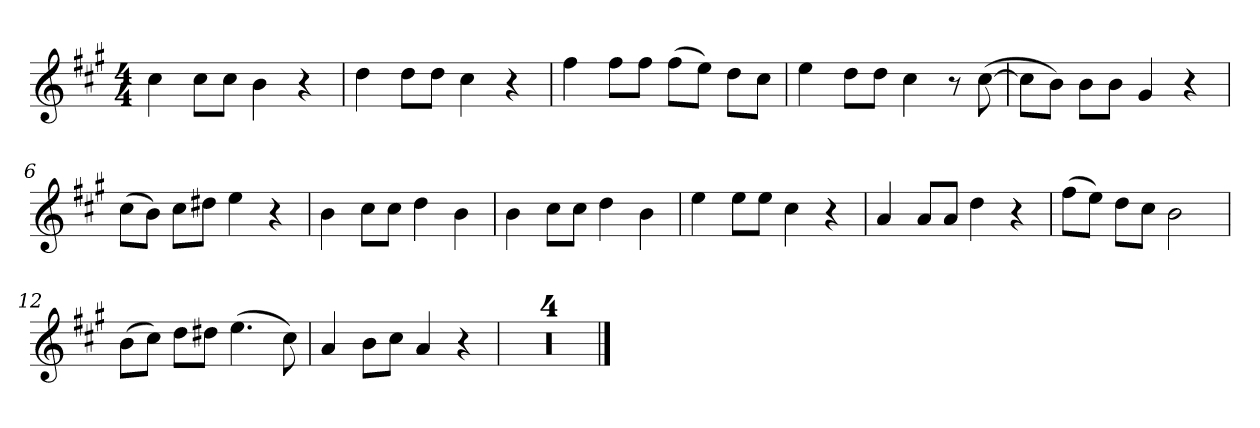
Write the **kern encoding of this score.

**kern
*part1
*staff1
*k[f#c#g#]
*A:
*M4/4
=1
4cc#
8cc#L
8cc#J
4b
4r
=2
4dd
8ddL
8ddJ
4cc#
4r
=3
4ff#
8ff#L
8ff#J
(8ff#L
8eeJ)
8ddL
8cc#J
=4
4ee
8ddL
8ddJ
4cc#
8r
([8cc#
=5
8cc#L]
8bJ)
8bL
8bJ
4g#
4r
=6
(8cc#L
8bJ)
8cc#L
8dd#XJ
4ee
4r
=7
4b
8cc#L
8cc#J
4dd
4b
=8
4b
8cc#L
8cc#J
4dd
4b
=9
4ee
8eeL
8eeJ
4cc#
4r
=10
4a
8aL
8aJ
4dd
4r
=11
(8ff#L
8eeJ)
8ddL
8cc#J
2b
=12
(8bL
8cc#J)
8ddL
8dd#XJ
(4.ee
8cc#)
=13
4a
8bL
8cc#J
4a
4r
=14
1r
=15
1r
=16
1r
=17
1r
==
*-
